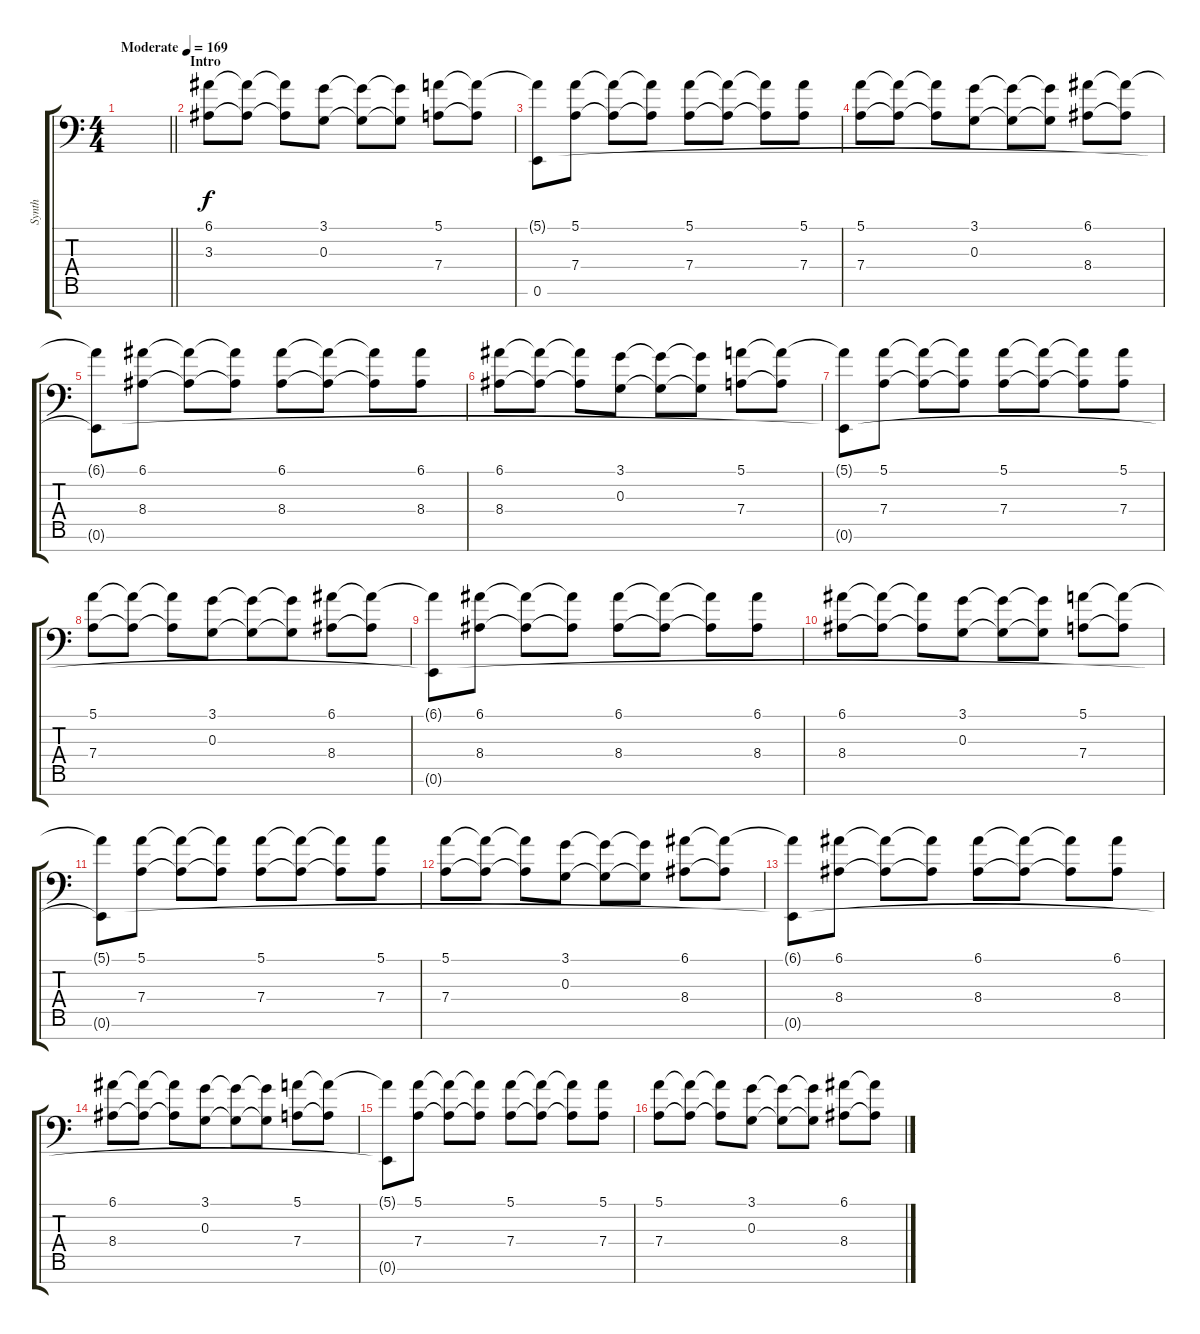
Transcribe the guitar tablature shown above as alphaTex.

\track ("Synth" "Synth") {instrument electricbasspick}
\staff {score tabs}
\tuning (E3 B2 G2 D2 A1 E1 A0) {hide}
\ts (4 4)
\tempo (169 "Moderate")
\clef f4
\barLineRight lightlight
\ks c
|
\section ("" "Intro")
(6.1 3.3).8 (6.1{t} 3.3{t}).8 (6.1{t} 3.3{t}).8 (3.1 0.3).8 (3.1{t} 0.3{t}).8 (3.1{t} 0.3{t}).8 (5.1 7.4).8 (5.1{t} 7.4{t}).8 |
(5.1{t} 0.6).8 (5.1 7.4).8 (5.1{t} 7.4{t}).8 (5.1{t} 7.4{t}).8 (5.1 7.4).8 (5.1{t} 7.4{t}).8 (5.1{t} 7.4{t}).8 (5.1 7.4).8 |
(5.1 7.4).8 (5.1{t} 7.4{t}).8 (5.1{t} 7.4{t}).8 (3.1 0.3).8 (3.1{t} 0.3{t}).8 (3.1{t} 0.3{t}).8 (6.1 8.4).8 (6.1{t} 8.4{t}).8 |
(6.1{t} 0.6{t}).8 (6.1 8.4).8 (6.1{t} 8.4{t}).8 (6.1{t} 8.4{t}).8 (6.1 8.4).8 (6.1{t} 8.4{t}).8 (6.1{t} 8.4{t}).8 (6.1 8.4).8 |
(6.1 8.4).8 (6.1{t} 8.4{t}).8 (6.1{t} 8.4{t}).8 (3.1 0.3).8 (3.1{t} 0.3{t}).8 (3.1{t} 0.3{t}).8 (5.1 7.4).8 (5.1{t} 7.4{t}).8 |
(5.1{t} 0.6{t}).8 (5.1 7.4).8 (5.1{t} 7.4{t}).8 (5.1{t} 7.4{t}).8 (5.1 7.4).8 (5.1{t} 7.4{t}).8 (5.1{t} 7.4{t}).8 (5.1 7.4).8 |
(5.1 7.4).8 (5.1{t} 7.4{t}).8 (5.1{t} 7.4{t}).8 (3.1 0.3).8 (3.1{t} 0.3{t}).8 (3.1{t} 0.3{t}).8 (6.1 8.4).8 (6.1{t} 8.4{t}).8 |
(6.1{t} 0.6{t}).8 (6.1 8.4).8 (6.1{t} 8.4{t}).8 (6.1{t} 8.4{t}).8 (6.1 8.4).8 (6.1{t} 8.4{t}).8 (6.1{t} 8.4{t}).8 (6.1 8.4).8 |
(6.1 8.4).8 (6.1{t} 8.4{t}).8 (6.1{t} 8.4{t}).8 (3.1 0.3).8 (3.1{t} 0.3{t}).8 (3.1{t} 0.3{t}).8 (5.1 7.4).8 (5.1{t} 7.4{t}).8 |
(5.1{t} 0.6{t}).8 (5.1 7.4).8 (5.1{t} 7.4{t}).8 (5.1{t} 7.4{t}).8 (5.1 7.4).8 (5.1{t} 7.4{t}).8 (5.1{t} 7.4{t}).8 (5.1 7.4).8 |
(5.1 7.4).8 (5.1{t} 7.4{t}).8 (5.1{t} 7.4{t}).8 (3.1 0.3).8 (3.1{t} 0.3{t}).8 (3.1{t} 0.3{t}).8 (6.1 8.4).8 (6.1{t} 8.4{t}).8 |
(6.1{t} 0.6{t}).8 (6.1 8.4).8 (6.1{t} 8.4{t}).8 (6.1{t} 8.4{t}).8 (6.1 8.4).8 (6.1{t} 8.4{t}).8 (6.1{t} 8.4{t}).8 (6.1 8.4).8 |
(6.1 8.4).8 (6.1{t} 8.4{t}).8 (6.1{t} 8.4{t}).8 (3.1 0.3).8 (3.1{t} 0.3{t}).8 (3.1{t} 0.3{t}).8 (5.1 7.4).8 (5.1{t} 7.4{t}).8 |
(5.1{t} 0.6{t}).8 (5.1 7.4).8 (5.1{t} 7.4{t}).8 (5.1{t} 7.4{t}).8 (5.1 7.4).8 (5.1{t} 7.4{t}).8 (5.1{t} 7.4{t}).8 (5.1 7.4).8 |
(5.1 7.4).8 (5.1{t} 7.4{t}).8 (5.1{t} 7.4{t}).8 (3.1 0.3).8 (3.1{t} 0.3{t}).8 (3.1{t} 0.3{t}).8 (6.1 8.4).8 (6.1{t} 8.4{t}).8
